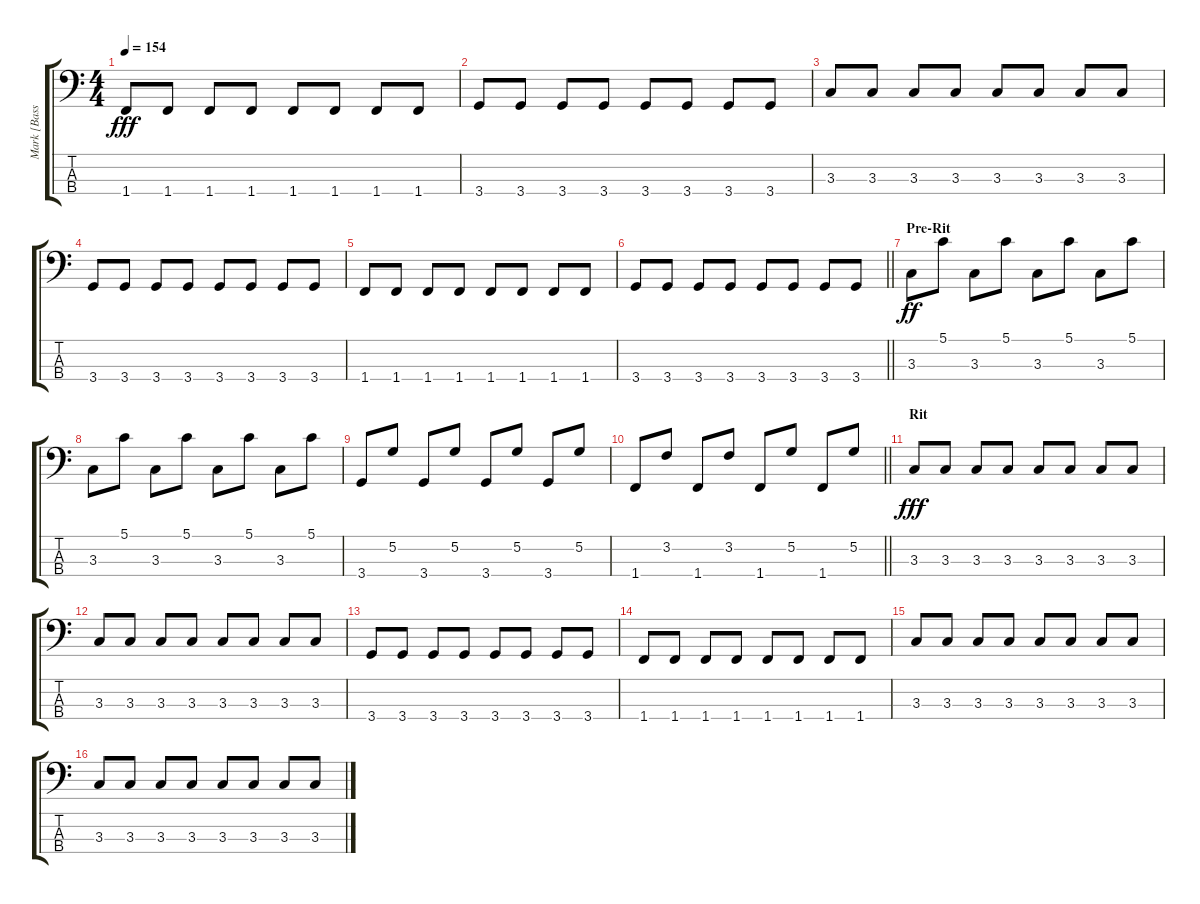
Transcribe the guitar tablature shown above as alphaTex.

\track ("Mark [Bass]" "Mark [Bass") {instrument electricbassfinger}
\staff {score tabs}
\tuning (G2 D2 A1 E1) {hide}
\ts (4 4)
\tempo 154
\clef f4
\ks c
1.4.8{dy fff} 1.4.8 1.4.8 1.4.8 1.4.8 1.4.8 1.4.8 1.4.8 |
3.4.8 3.4.8 3.4.8 3.4.8 3.4.8 3.4.8 3.4.8 3.4.8 |
3.3.8 3.3.8 3.3.8 3.3.8 3.3.8 3.3.8 3.3.8 3.3.8 |
3.4.8 3.4.8 3.4.8 3.4.8 3.4.8 3.4.8 3.4.8 3.4.8 |
1.4.8 1.4.8 1.4.8 1.4.8 1.4.8 1.4.8 1.4.8 1.4.8 |
\barLineRight lightlight
3.4.8 3.4.8 3.4.8 3.4.8 3.4.8 3.4.8 3.4.8 3.4.8 |
\section ("" "Pre-Rit")
3.3.8{dy ff} 5.1.8 3.3.8 5.1.8 3.3.8 5.1.8 3.3.8 5.1.8 |
3.3.8 5.1.8 3.3.8 5.1.8 3.3.8 5.1.8 3.3.8 5.1.8 |
3.4.8 5.2.8 3.4.8 5.2.8 3.4.8 5.2.8 3.4.8 5.2.8 |
\barLineRight lightlight
1.4.8 3.2.8 1.4.8 3.2.8 1.4.8 5.2.8 1.4.8 5.2.8 |
\section ("" "Rit")
3.3.8{dy fff} 3.3.8 3.3.8 3.3.8 3.3.8 3.3.8 3.3.8 3.3.8 |
3.3.8 3.3.8 3.3.8 3.3.8 3.3.8 3.3.8 3.3.8 3.3.8 |
3.4.8 3.4.8 3.4.8 3.4.8 3.4.8 3.4.8 3.4.8 3.4.8 |
1.4.8 1.4.8 1.4.8 1.4.8 1.4.8 1.4.8 1.4.8 1.4.8 |
3.3.8 3.3.8 3.3.8 3.3.8 3.3.8 3.3.8 3.3.8 3.3.8 |
3.3.8 3.3.8 3.3.8 3.3.8 3.3.8 3.3.8 3.3.8 3.3.8
